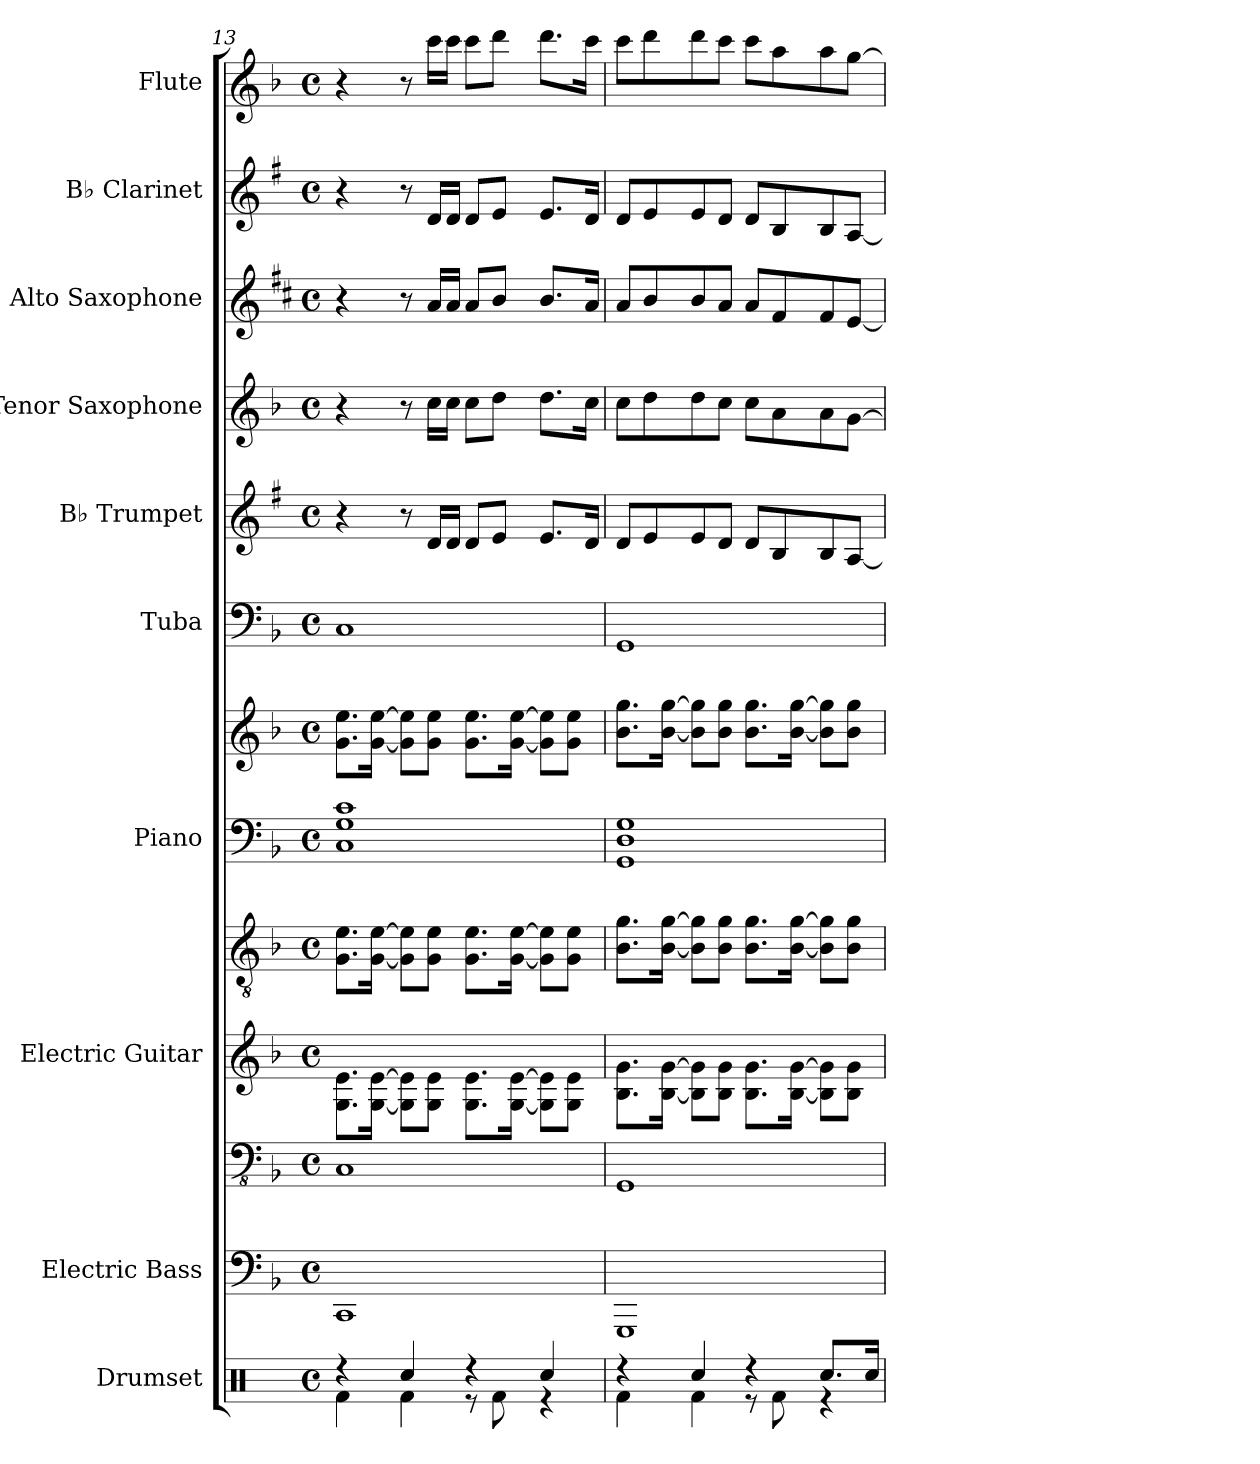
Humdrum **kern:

**kern	**kern	**kern	**kern	**kern	**kern	**kern	**kern	**kern	**kern	**kern	**kern	**kern
*part10	*part9	*part9	*part8	*part8	*part7	*part7	*part6	*part5	*part4	*part3	*part2	*part1
*staff13	*staff12	*staff11	*staff10	*staff9	*staff8	*staff7	*staff6	*staff5	*staff4	*staff3	*staff2	*staff1
*I"Drumset	*I"Electric Bass	*	*I"Electric Guitar	*	*I"Piano	*	*I"Tuba	*I"B♭ Trumpet	*I"Tenor Saxophone	*I"Alto Saxophone	*I"B♭ Clarinet	*I"Flute
*I'Drs.	*I'El. B.	*	*I'El. Guit.	*	*I'Pno.	*	*I'Tba.	*I'B♭ Tpt.	*I'T. Sax.	*I'A. Sax.	*I'B♭ Cl.	*I'Fl.
!!LO:PB:g=z
*clefX	*	*clefFv4	*	*clefGv2	*clefF4	*clefG2	*clefF4	*clefG2	*clefG2	*clefG2	*clefG2	*clefG2
*	*	*	*	*	*	*	*	*ITrd1c2	*ITrd8c14	*ITrd5c9	*ITrd1c2	*
*k[]	*k[b-]	*k[b-]	*k[b-]	*k[b-]	*k[b-]	*k[b-]	*k[b-]	*k[b-]	*k[b-]	*k[b-]	*k[b-]	*k[b-]
*M4/4	*M4/4	*M4/4	*M4/4	*M4/4	*M4/4	*M4/4	*M4/4	*M4/4	*M4/4	*M4/4	*M4/4	*M4/4
*met(c)	*met(c)	*met(c)	*met(c)	*met(c)	*met(c)	*met(c)	*met(c)	*met(c)	*met(c)	*met(c)	*met(c)	*met(c)
=13	=13	=13	=13	=13	=13	=13	=13	=13	=13	=13	=13	=13
*^	*	*	*	*	*	*	*	*	*	*	*	*
4r	4Rf\	1CC	1CC	8.G\ 8.e\L	8.G\ 8.e\L	1C 1G 1c	8.g\ 8.ee\L	1C	4r	4r	4r	4r	4r
.	.	.	.	[16G\ [16e\Jk	[16G\ [16e\Jk	.	[16g\ [16ee\Jk	.	.	.	.	.	.
4Rcc/	4Rf\	.	.	8G\] 8e\]L	8G\] 8e\]L	.	8g\] 8ee\]L	.	8r	8r	8r	8r	8r
.	.	.	.	8G\ 8e\J	8G\ 8e\J	.	8g\ 8ee\J	.	16c/LL	16c\LL	16c/LL	16c/LL	16ccc\LL
.	.	.	.	.	.	.	.	.	16c/JJ	16c\JJ	16c/JJ	16c/JJ	16ccc\JJ
4r	8r	.	.	8.G\ 8.e\L	8.G\ 8.e\L	.	8.g\ 8.ee\L	.	8c/L	8c\L	8c/L	8c/L	8ccc\L
.	8Rf\	.	.	.	.	.	.	.	8d/J	8d\J	8d/J	8d/J	8ddd\J
.	.	.	.	[16G\ [16e\Jk	[16G\ [16e\Jk	.	[16g\ [16ee\Jk	.	.	.	.	.	.
4Rcc/	4r	.	.	8G\] 8e\]L	8G\] 8e\]L	.	8g\] 8ee\]L	.	8.d/L	8.d\L	8.d/L	8.d/L	8.ddd\L
.	.	.	.	8G\ 8e\J	8G\ 8e\J	.	8g\ 8ee\J	.	.	.	.	.	.
.	.	.	.	.	.	.	.	.	16c/Jk	16c\Jk	16c/Jk	16c/Jk	16ccc\Jk
=14	=14	=14	=14	=14	=14	=14	=14	=14	=14	=14	=14	=14	=14
4r	4Rf\	1GGG	1GGG	8.B-\ 8.g\L	8.B-\ 8.g\L	1GG 1D 1G	8.b-\ 8.gg\L	1GG	8c/L	8c\L	8c/L	8c/L	8ccc\L
.	.	.	.	.	.	.	.	.	8d/	8d\	8d/	8d/	8ddd\
.	.	.	.	[16B-\ [16g\Jk	[16B-\ [16g\Jk	.	[16b-\ [16gg\Jk	.	.	.	.	.	.
4Rcc/	4Rf\	.	.	8B-\] 8g\]L	8B-\] 8g\]L	.	8b-\] 8gg\]L	.	8d/	8d\	8d/	8d/	8ddd\
.	.	.	.	8B-\ 8g\J	8B-\ 8g\J	.	8b-\ 8gg\J	.	8c/J	8c\J	8c/J	8c/J	8ccc\J
4r	8r	.	.	8.B-\ 8.g\L	8.B-\ 8.g\L	.	8.b-\ 8.gg\L	.	8c/L	8c\L	8c/L	8c/L	8ccc\L
.	8Rf\	.	.	.	.	.	.	.	8A/	8A\	8A/	8A/	8aa\
.	.	.	.	[16B-\ [16g\Jk	[16B-\ [16g\Jk	.	[16b-\ [16gg\Jk	.	.	.	.	.	.
8.Rcc/L	4r	.	.	8B-\] 8g\]L	8B-\] 8g\]L	.	8b-\] 8gg\]L	.	8A/	8A\	8A/	8A/	8aa\
.	.	.	.	8B-\ 8g\J	8B-\ 8g\J	.	8b-\ 8gg\J	.	[8G/J	[8G\J	[8G/J	[8G/J	[8gg\J
16Rcc/Jk	.	.	.	.	.	.	.	.	.	.	.	.	.
*v	*v	*	*	*	*	*	*	*	*	*	*	*	*
=	=	=	=	=	=	=	=	=	=	=	=	=
*-	*-	*-	*-	*-	*-	*-	*-	*-	*-	*-	*-	*-
